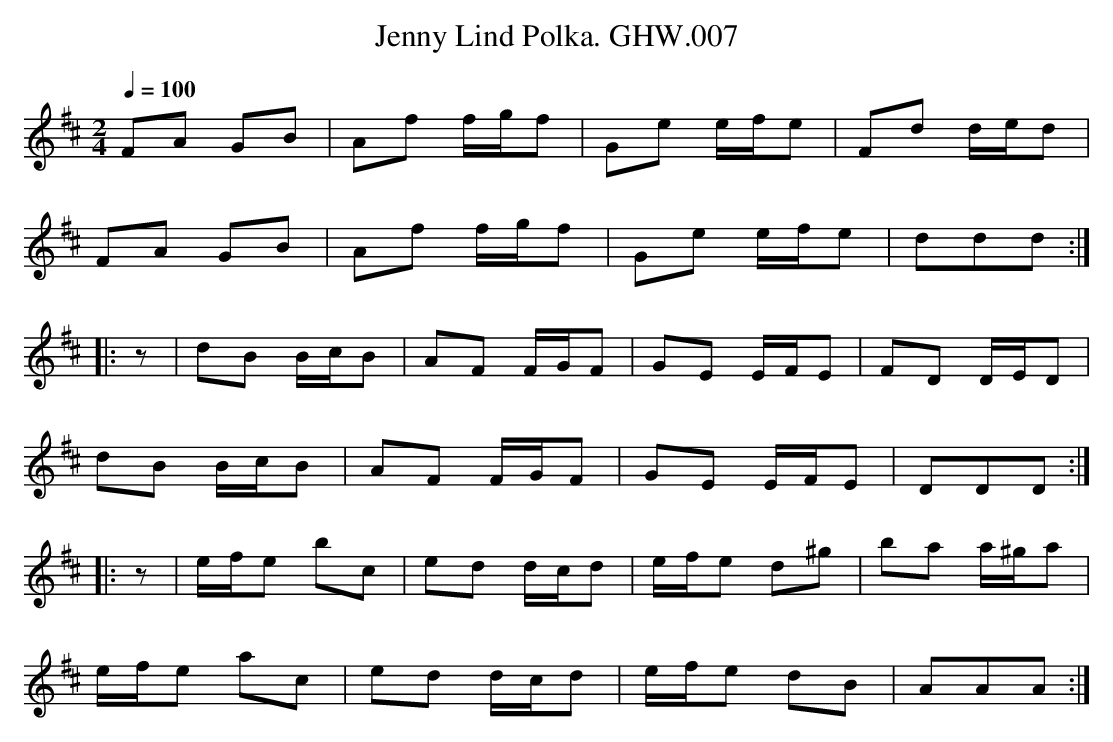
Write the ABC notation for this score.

X:1
T:Jenny Lind Polka. GHW.007
M:2/4
L:1/8
Q:1/4=100
K:D
FA GB|Af f/g/f|Ge e/f/e|Fd d/e/d|
FA GB|Af f/g/f|Ge e/f/e|ddd:|
|:z|dB B/c/B|AF F/G/F|GE E/F/E|FD D/E/D|
dB B/c/B|AF F/G/F|GE E/F/E|DDD:|
|:z|e/f/e bc|ed d/c/d|e/f/e d^g|ba a/^g/a|
e/f/e ac|ed d/c/d|e/f/e dB|AAA:|
